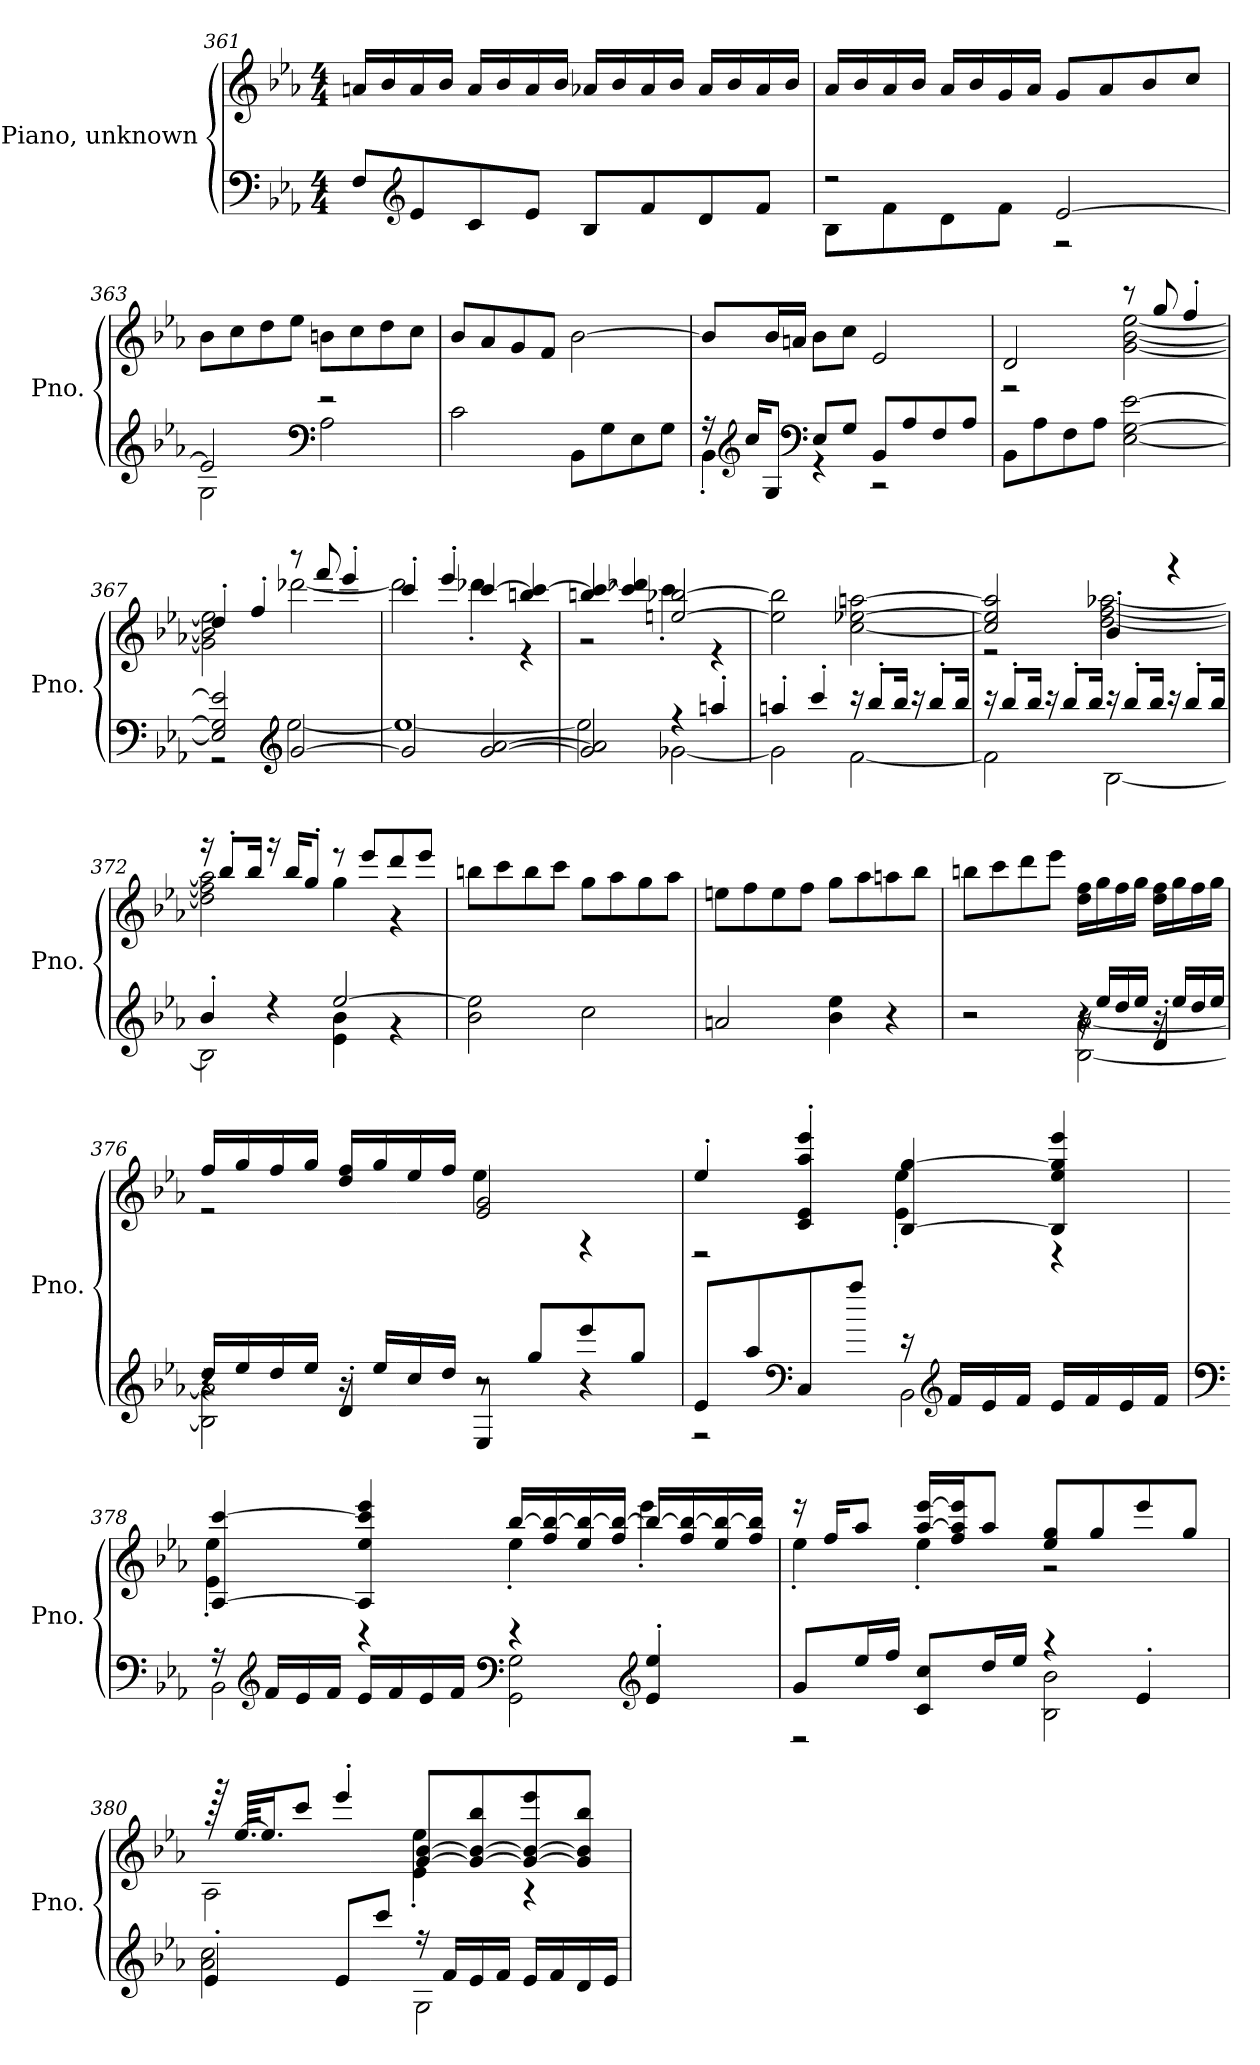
**kern	**kern
*part1	*part1
*staff2	*staff1
*I"Piano, unknown	*
*I'Pno.	*
!!LO:LB:g=z
*clefF4	*clefG2
*k[b-e-a-]	*k[b-e-a-]
*M4/4	*M4/4
=361	=361
8F/L	16an/LL
.	16b-/
*clefG2	*
8e-/	16a/
.	16b-/JJ
8c/	16a/LL
.	16b-/
8e-/J	16a/
.	16b-/JJ
8B-/L	16a-X/LL
.	16b-/
8f/	16a-/
.	16b-/JJ
8d/	16a-/LL
.	16b-/
8f/J	16a-/
.	16b-/JJ
=362	=362
*^	*
2r	8B-\L	16a-/LL
.	.	16b-/
.	8f\	16a-/
.	.	16b-/JJ
.	8d\	16a-/LL
.	.	16b-/
.	8f\J	16g/
.	.	16a-/JJ
[2e-/	2r	8g/L
.	.	8a-/
.	.	8b-/
.	.	8cc/J
=363	=363	=363
2e-/]	2G\	8b-\L
.	.	8cc\
.	.	8dd\
.	.	8ee-\J
*clefF4	*	*
2r	2A-\	8bn\L
.	.	8cc\
.	.	8dd\
.	.	8cc\J
*v	*v	*
!!LO:LB:g=z
=364	=364
2c\	8b-/L
.	8a-/
.	8g/
.	8f/J
8BB-\L	[2b-\
8G\	.
8E-\	.
8G\J	.
=365	=365
*^	*
16r	4BB-'\	8b-/L]
*clefG2	*	*
16cc/KL	.	.
8G/J	.	16b-/L
.	.	16an/JJ
*clefF4	*	*
8E-/L	4r	8b-\L
8G/J	.	8cc\J
8BB-/L	2r	2e-/
8A-/	.	.
8F/	.	.
8A-/J	.	.
*v	*v	*
=366	=366
*	*^
8BB-\L	2d/	2r
8A-\	.	.
8F\	.	.
8A-\J	.	.
[2E-\ [2G\ [2e-\	8r	[2g\ [2b-\ [2ee-\
.	8gg/	.
.	4ff'/	.
=367	=367	=367
*^	*	*
2E-/] 2G/] 2e-/]	2r	4dd'/	2g\] 2b-\] 2ee-\]
.	.	4ff'/	.
*clefG2	*	*	*
[2g/	[2ee-\	8r	[2ddd-X\
.	.	8fff/	.
.	.	4eee-'/	.
!!LO:LB:g=z	!!
=368	=368	=368	=368
2g/]	1ee-_	4ccc'/	2ddd-\]
.	.	4eee-'/	.
[2g/ [2a-/	.	[4ccc/	4ddd-X'\
.	.	4bbn/ 4ccc/_	4r
=369	=369	=369	=369
2g/] 2a-/]	2ee-\]	4bbn/ 4ccc/_	2r
.	.	4ccc/] 4ddd-X/	.
4r	[2g-X\	[2een/ [2bb-X/	4ccc'\
4aan'/	.	.	4r
*	*	*v	*v
=370	=370	=370
4aan'/	2g-\]	2ee\] 2bb-\]
4ccc'/	.	.
16r	[2f\	[2cc\ [2ee-X\ [2aan\
8bb-'/L	.	.
16bb-/Jk	.	.
16r	.	.
8bb-'/L	.	.
16bb-/Jk	.	.
=371	=371	=371
*	*	*^
16r	2f\]	2cc/] 2ee-/] 2aa/]	2r
8bb-'/L	.	.	.
16bb-/Jk	.	.	.
16r	.	.	.
8bb-'/L	.	.	.
16bb-/Jk	.	.	.
16r	[2B-\	4b-'/	[2dd\ [2ff\ [2aa-X\
8bb-'/L	.	.	.
16bb-/Jk	.	.	.
16r	.	4r	.
8bb-'/L	.	.	.
16bb-/Jk	.	.	.
!!LO:LB:g=z	!!
=372	=372	=372	=372
4b-'/	2B-\]	16r	2dd\] 2ff\] 2aa-\]
.	.	8bb-'/L	.
.	.	16bb-/Jk	.
4r	.	16r	.
.	.	16bb-/KL	.
.	.	8gg'/J	.
[2ee-/	4e-\ 4b-\	8r	4gg\
.	.	8eee-/L	.
.	4r	8ddd/	4r
.	.	8eee-/J	.
*v	*v	*	*
*	*v	*v
=373	=373
2b-\ 2ee-\]	8bbn\L
.	8ccc\
.	8bb\
.	8ccc\J
2cc\	8gg\L
.	8aa-\
.	8gg\
.	8aa-\J
=374	=374
2an/	8een\L
.	8ff\
.	8ee\
.	8ff\J
4b-\ 4ee-\	8gg\L
.	8aa-\
4r	8aan\
.	8bb-\J
=375	=375
*^	*
*	*^	*
2r	2r	2r	8bbn\L
.	.	.	8ccc\
.	.	.	8ddd\
.	.	.	8eee-\J
16r	[2B-\ [2a-\	4r	16dd\ 16ff\LL
16ee-/LL	.	.	16gg\
16dd/	.	.	16ff\
16ee-/JJ	.	.	16gg\JJ
16r	.	4d'/	16dd\ 16ff\LL
16ee-/LL	.	.	16gg\
16dd/	.	.	16ff\
16ee-/JJ	.	.	16gg\JJ
!!LO:PB:g=z
=376	=376	=376	=376
*	*	*	*^
16dd/LL	2B-\] 2a-\]	4r	16ff/LL	2r
16ee-/	.	.	16gg/	.
16dd/	.	.	16ff/	.
16ee-/JJ	.	.	16gg/JJ	.
16r	.	4d'/	16dd/ 16ff/LL	.
16ee-/LL	.	.	16gg/	.
16cc/	.	.	16ee-/	.
16dd/JJ	.	.	16ff/JJ	.
8r	2r	4E-/	2e-/ 2g/	4ee-\
8gg/L	.	.	.	.
8eee-/	.	4r	.	4r
8gg/J	.	.	.	.
*	*v	*v	*	*
=377	=377	=377	=377
8e-/L	2r	4ee-'/	2r
8aa-/	.	.	.
*clefF4	*	*	*
8C/	.	4c/' 4e-/' 4aa-/' 4eee-/'	.
8aa-/J	.	.	.
16r	2BB-\	[4B-/ [4gg/	4e-\' 4ee-\'
*clefG2	*	*	*
16f/LL	.	.	.
16e-/	.	.	.
16f/JJ	.	.	.
16e-/LL	.	4B-/] 4ee-/ 4gg/] 4eee-/	4r
16f/	.	.	.
16e-/	.	.	.
16f/JJ	.	.	.
!!LO:LB:g=z	!!
=378	=378	=378	=378
*clefF4	*	*	*
16r	2BB-\	[4A-/ [4ccc/	4e-\' 4ee-\'
*clefG2	*	*	*
16f/LL	.	.	.
16e-/	.	.	.
16f/JJ	.	.	.
16e-/LL	.	4A-/] 4ee-/ 4ccc/] 4eee-/	4r
16f/	.	.	.
16e-/	.	.	.
16f/JJ	.	.	.
*clefF4	*	*	*
4r	2GG\ 2G\	[16bb-/LL	4ee-'\
.	.	16ff/ 16bb-/_	.
.	.	16ee-/ 16bb-/_	.
.	.	16ff/ 16bb-/_JJ	.
*clefG2	*	*	*
4e-/' 4ee-/'	.	16bb-/LL_	4eee-'\
.	.	16ff/ 16bb-/_	.
.	.	16ee-/ 16bb-/_	.
.	.	16ff/ 16bb-/]JJ	.
=379	=379	=379	=379
8g/L	2r	16r	4ee-'\
.	.	16ff/KL	.
16ee-/L	.	8aa-/J	.
16ff/JJ	.	.	.
8c/ 8cc/L	.	[16aa-/ [16eee-/LL	4ee-'\
.	.	16ff/ 16aa-/] 16eee-/]J	.
16dd/L	.	8aa-/J	.
16ee-/JJ	.	.	.
4r	2B-\ 2b-\	8ee-/ 8gg/L	2r
.	.	8gg/	.
4e-'/	.	8eee-/	.
.	.	8gg/J	.
!!LO:LB:g=z	!!
=380	=380	=380	=380
4e-'/	2a-\ 2cc\	128r	2A-\
.	.	[64.ee-/KKLL	.
.	.	16.ee-/J]	.
.	.	8ccc/J	.
8e-/L	.	4eee-'/	.
8ccc/J	.	.	.
16r	2G\	[8g/ [8b-/L	4e-\' 4ee-\'
16f/LL	.	.	.
16e-/	.	8g/_ 8b-/_ 8bb-/	.
16f/JJ	.	.	.
16e-/LL	.	8g/_ 8b-/_ 8eee-/	4r
16f/	.	.	.
16d/	.	8g/] 8b-/] 8bb-/J	.
16e-/JJ	.	.	.
*v	*v	*	*
*	*v	*v
=	=
*-	*-
